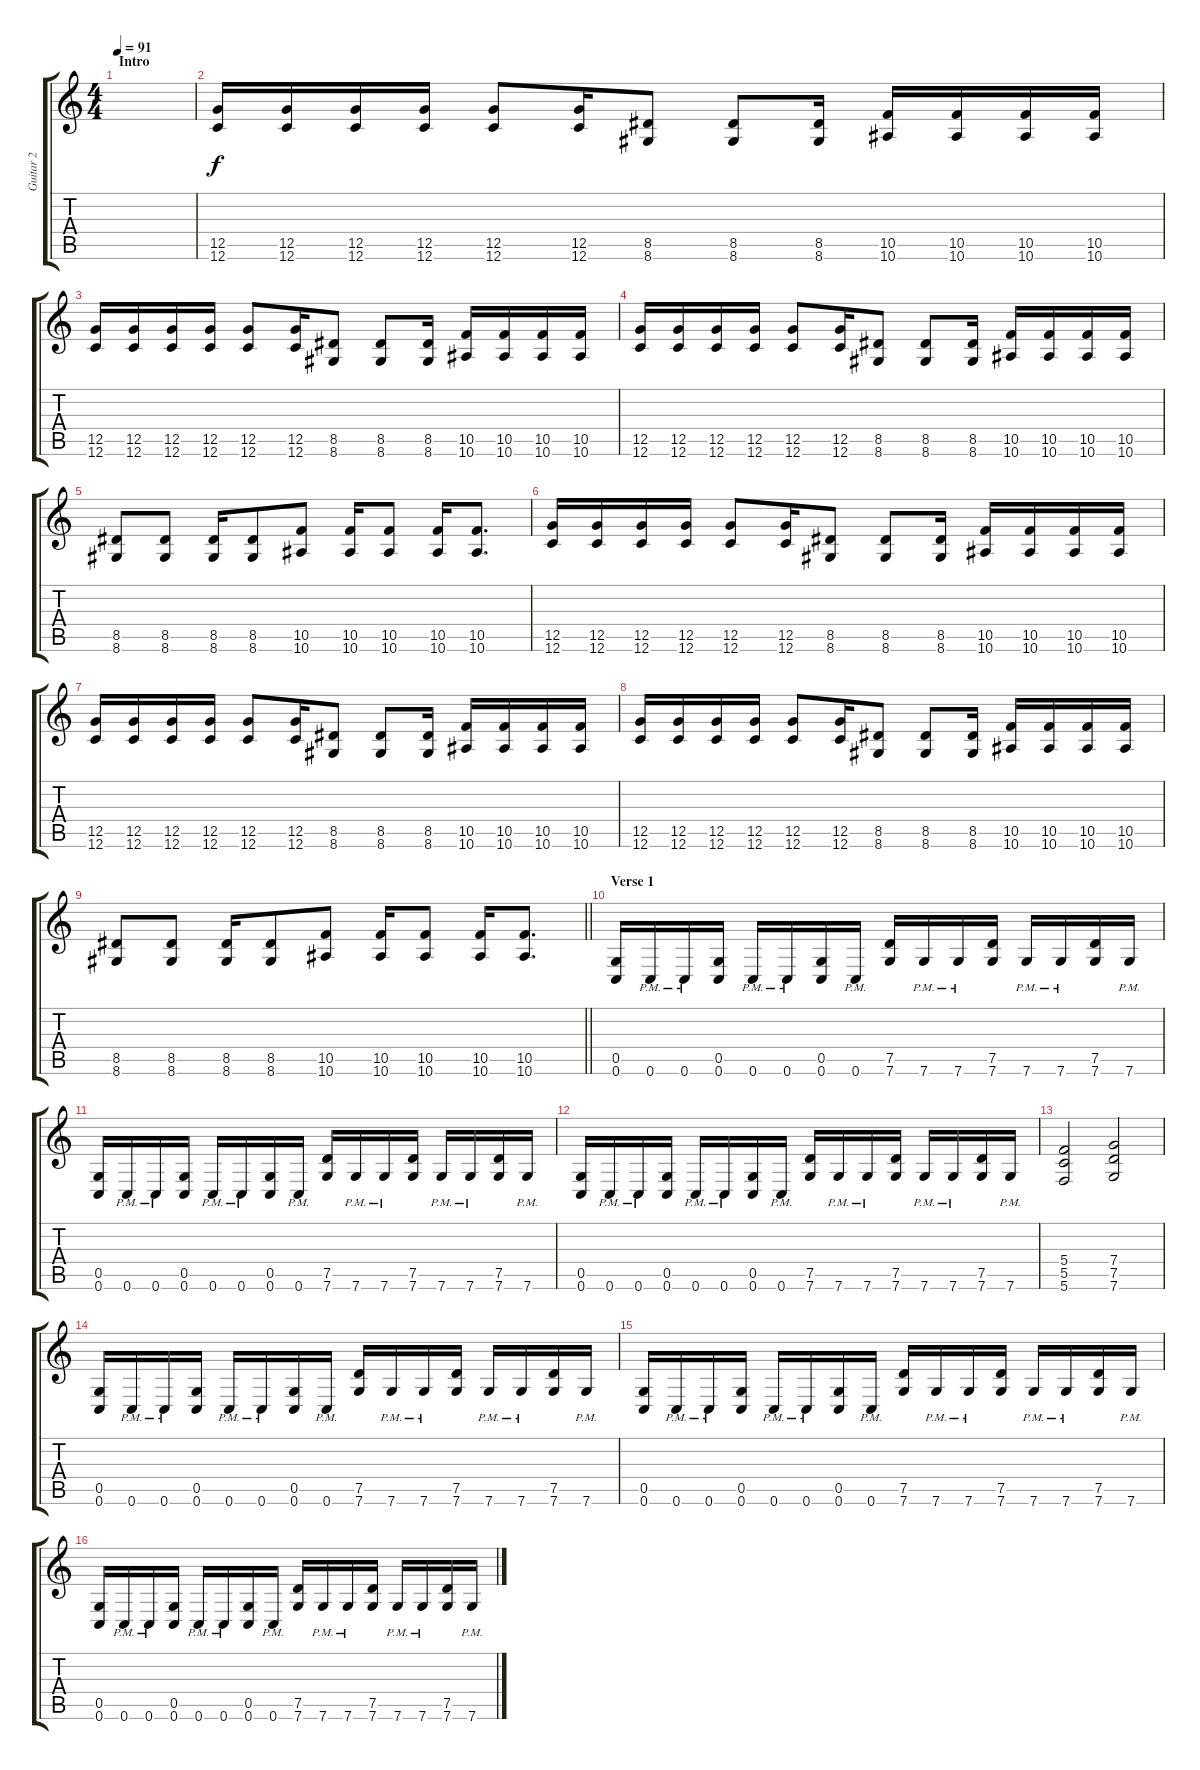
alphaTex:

\track ("Guitar 2" "Guitar 2") {instrument distortionguitar}
\staff {score tabs}
\tuning (D4 A3 F3 C3 G2 C2) {hide}
\ts (4 4)
\section ("" "Intro")
\tempo 91
\clef g2
\ks c
|
(12.5 12.6).16 (12.5 12.6).16 (12.5 12.6).16 (12.5 12.6).16 (12.5 12.6).8 (12.5 12.6).16 (8.5 8.6).8 (8.5 8.6).8 (8.5 8.6).16 (10.5 10.6).16 (10.5 10.6).16 (10.5 10.6).16 (10.5 10.6).16 |
(12.5 12.6).16 (12.5 12.6).16 (12.5 12.6).16 (12.5 12.6).16 (12.5 12.6).8 (12.5 12.6).16 (8.5 8.6).8 (8.5 8.6).8 (8.5 8.6).16 (10.5 10.6).16 (10.5 10.6).16 (10.5 10.6).16 (10.5 10.6).16 |
(12.5 12.6).16 (12.5 12.6).16 (12.5 12.6).16 (12.5 12.6).16 (12.5 12.6).8 (12.5 12.6).16 (8.5 8.6).8 (8.5 8.6).8 (8.5 8.6).16 (10.5 10.6).16 (10.5 10.6).16 (10.5 10.6).16 (10.5 10.6).16 |
(8.5 8.6).8 (8.5 8.6).8 (8.5 8.6).16 (8.5 8.6).8 (10.5 10.6).8 (10.5 10.6).16 (10.5 10.6).8 (10.5 10.6).16 (10.5 10.6).8{d} |
(12.5 12.6).16 (12.5 12.6).16 (12.5 12.6).16 (12.5 12.6).16 (12.5 12.6).8 (12.5 12.6).16 (8.5 8.6).8 (8.5 8.6).8 (8.5 8.6).16 (10.5 10.6).16 (10.5 10.6).16 (10.5 10.6).16 (10.5 10.6).16 |
(12.5 12.6).16 (12.5 12.6).16 (12.5 12.6).16 (12.5 12.6).16 (12.5 12.6).8 (12.5 12.6).16 (8.5 8.6).8 (8.5 8.6).8 (8.5 8.6).16 (10.5 10.6).16 (10.5 10.6).16 (10.5 10.6).16 (10.5 10.6).16 |
(12.5 12.6).16 (12.5 12.6).16 (12.5 12.6).16 (12.5 12.6).16 (12.5 12.6).8 (12.5 12.6).16 (8.5 8.6).8 (8.5 8.6).8 (8.5 8.6).16 (10.5 10.6).16 (10.5 10.6).16 (10.5 10.6).16 (10.5 10.6).16 |
\barLineRight lightlight
(8.5 8.6).8 (8.5 8.6).8 (8.5 8.6).16 (8.5 8.6).8 (10.5 10.6).8 (10.5 10.6).16 (10.5 10.6).8 (10.5 10.6).16 (10.5 10.6).8{d} |
\section ("" "Verse 1")
(0.5 0.6).16 0.6{pm}.16 0.6{pm}.16 (0.5 0.6).16 0.6{pm}.16 0.6{pm}.16 (0.5 0.6).16 0.6{pm}.16 (7.5 7.6).16 7.6{pm}.16 7.6{pm}.16 (7.5 7.6).16 7.6{pm}.16 7.6{pm}.16 (7.5 7.6).16 7.6{pm}.16 |
(0.5 0.6).16 0.6{pm}.16 0.6{pm}.16 (0.5 0.6).16 0.6{pm}.16 0.6{pm}.16 (0.5 0.6).16 0.6{pm}.16 (7.5 7.6).16 7.6{pm}.16 7.6{pm}.16 (7.5 7.6).16 7.6{pm}.16 7.6{pm}.16 (7.5 7.6).16 7.6{pm}.16 |
(0.5 0.6).16 0.6{pm}.16 0.6{pm}.16 (0.5 0.6).16 0.6{pm}.16 0.6{pm}.16 (0.5 0.6).16 0.6{pm}.16 (7.5 7.6).16 7.6{pm}.16 7.6{pm}.16 (7.5 7.6).16 7.6{pm}.16 7.6{pm}.16 (7.5 7.6).16 7.6{pm}.16 |
(5.4 5.5 5.6).2 (7.4 7.5 7.6).2 |
(0.5 0.6).16 0.6{pm}.16 0.6{pm}.16 (0.5 0.6).16 0.6{pm}.16 0.6{pm}.16 (0.5 0.6).16 0.6{pm}.16 (7.5 7.6).16 7.6{pm}.16 7.6{pm}.16 (7.5 7.6).16 7.6{pm}.16 7.6{pm}.16 (7.5 7.6).16 7.6{pm}.16 |
(0.5 0.6).16 0.6{pm}.16 0.6{pm}.16 (0.5 0.6).16 0.6{pm}.16 0.6{pm}.16 (0.5 0.6).16 0.6{pm}.16 (7.5 7.6).16 7.6{pm}.16 7.6{pm}.16 (7.5 7.6).16 7.6{pm}.16 7.6{pm}.16 (7.5 7.6).16 7.6{pm}.16 |
(0.5 0.6).16 0.6{pm}.16 0.6{pm}.16 (0.5 0.6).16 0.6{pm}.16 0.6{pm}.16 (0.5 0.6).16 0.6{pm}.16 (7.5 7.6).16 7.6{pm}.16 7.6{pm}.16 (7.5 7.6).16 7.6{pm}.16 7.6{pm}.16 (7.5 7.6).16 7.6{pm}.16
